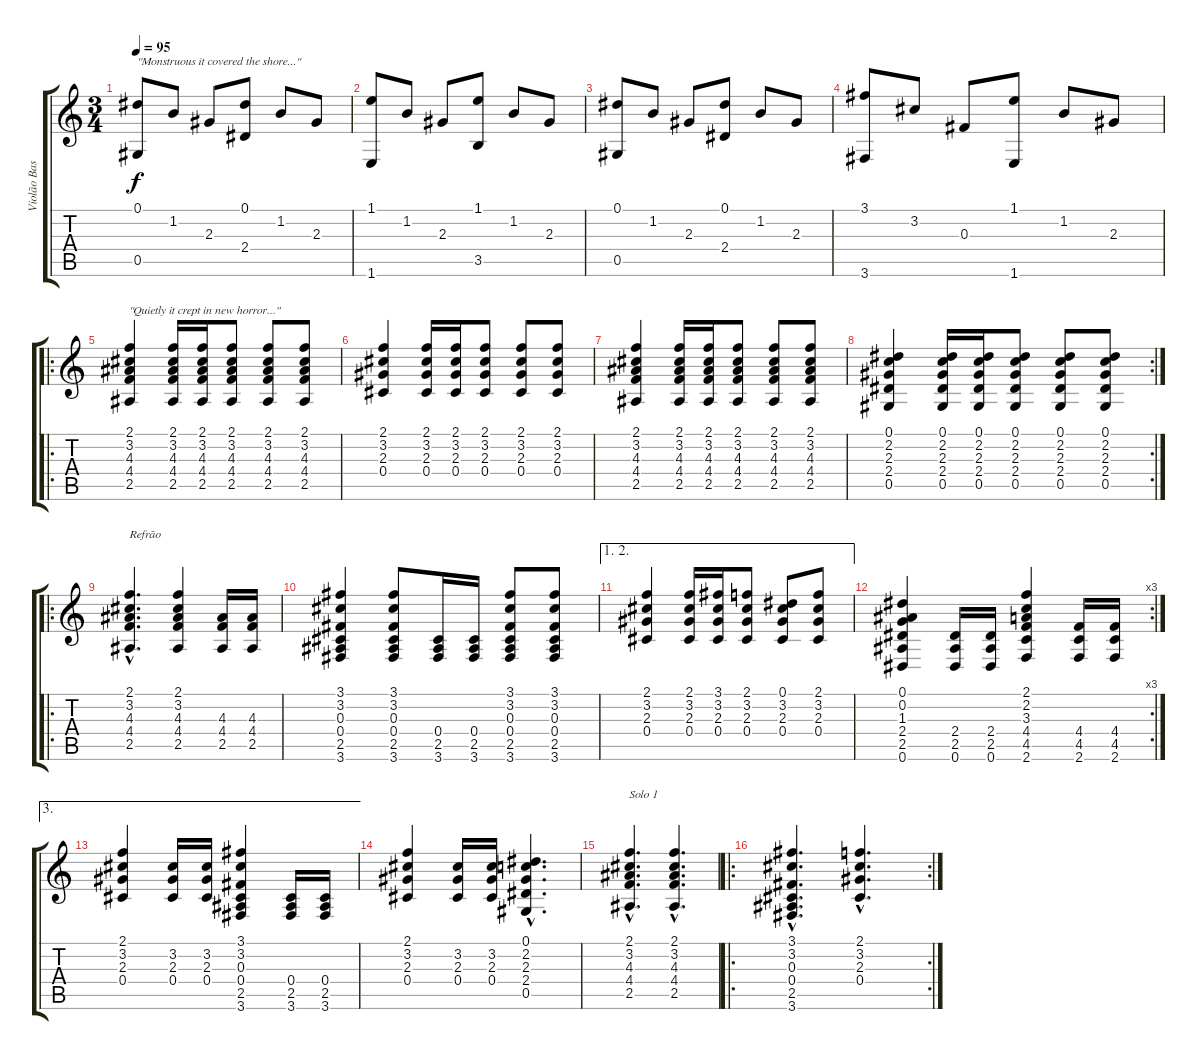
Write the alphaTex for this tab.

\track ("Violão Base" "Violão Bas") {instrument acousticguitarnylon}
\staff {score tabs}
\tuning (Eb4 Bb3 Gb3 Db3 Ab2 Eb2) {hide}
\ts (3 4)
\tempo 95
\clef g2
\ks c
(0.1 0.5).8{txt "\"Monstruous it covered the shore...\"" dy f} 1.2.8 2.3.8 (0.1 2.4).8 1.2.8 2.3.8 |
(1.1 1.6).8 1.2.8 2.3.8 (1.1 3.5).8 1.2.8 2.3.8 |
(0.1 0.5).8 1.2.8 2.3.8 (0.1 2.4).8 1.2.8 2.3.8 |
(3.1 3.6).8 3.2.8 0.3.8 (1.1 1.6).8 1.2.8 2.3.8 |
\ro
(2.1 3.2 4.3 4.4 2.5).4{txt "\"Quietly it crept in new horror...\""} (2.1 3.2 4.3 4.4 2.5).16 (2.1 3.2 4.3 4.4 2.5).16 (2.1 3.2 4.3 4.4 2.5).8 (2.1 3.2 4.3 4.4 2.5).8 (2.1 3.2 4.3 4.4 2.5).8 |
(2.1 3.2 2.3 0.4).4 (2.1 3.2 2.3 0.4).16 (2.1 3.2 2.3 0.4).16 (2.1 3.2 2.3 0.4).8 (2.1 3.2 2.3 0.4).8 (2.1 3.2 2.3 0.4).8 |
(2.1 3.2 4.3 4.4 2.5).4 (2.1 3.2 4.3 4.4 2.5).16 (2.1 3.2 4.3 4.4 2.5).16 (2.1 3.2 4.3 4.4 2.5).8 (2.1 3.2 4.3 4.4 2.5).8 (2.1 3.2 4.3 4.4 2.5).8 |
\rc 2
(0.1 2.2 2.3 2.4 0.5).4 (0.1 2.2 2.3 2.4 0.5).16 (0.1 2.2 2.3 2.4 0.5).16 (0.1 2.2 2.3 2.4 0.5).8 (0.1 2.2 2.3 2.4 0.5).8 (0.1 2.2 2.3 2.4 0.5).8 |
\ro
(2.1 3.2{hac} 4.3{hac} 4.4{hac} 2.5{hac}).4{d txt "Refrão"} (2.1 3.2 4.3 4.4 2.5).4 (4.3 4.4 2.5).16 (4.3 4.4 2.5).16 |
(3.1 3.2 0.3 0.4 2.5 3.6).4 (3.1 3.2 0.3 0.4 2.5 3.6).8 (0.4 2.5 3.6).16 (0.4 2.5 3.6).16 (3.1 3.2 0.3 0.4 2.5 3.6).8 (3.1 3.2 0.3 0.4 2.5 3.6).8 |
\ae (1 2)
(2.1 3.2 2.3 0.4).4 (2.1 3.2 2.3 0.4).16 (3.1 3.2 2.3 0.4).16 (2.1 3.2 2.3 0.4).8 (0.1 3.2 2.3 0.4).8 (2.1 3.2 2.3 0.4).8 |
\rc 3
(0.1 0.2 1.3 2.4 2.5 0.6).4 (2.4 2.5 0.6).16 (2.4 2.5 0.6).16 (2.1 2.2 3.3 4.4 4.5 2.6).4 (4.4 4.5 2.6).16 (4.4 4.5 2.6).16 |
\ae 3
(2.1 3.2 2.3 0.4).4 (3.2 2.3 0.4).16 (3.2 2.3 0.4).16 (3.1 3.2 0.3 0.4 2.5 3.6).4 (0.4 2.5 3.6).16 (0.4 2.5 3.6).16 |
(2.1 3.2 2.3 0.4).4 (3.2 2.3 0.4).16 (3.2 2.3 0.4).16 (0.1{hac} 2.2{hac} 2.3{hac} 2.4{hac} 0.5{hac}).4{d} |
(2.1{hac} 3.2{hac} 4.3{hac} 4.4{hac} 2.5{hac}).4{d txt "Solo 1"} (2.1{hac} 3.2{hac} 4.3{hac} 4.4{hac} 2.5{hac}).4{d} |
\ro
\rc 2
(3.1{hac} 3.2{hac} 0.3{hac} 0.4{hac} 2.5{hac} 3.6{hac}).4{d} (2.1{hac} 3.2{hac} 2.3{hac} 0.4{hac}).4{d}
